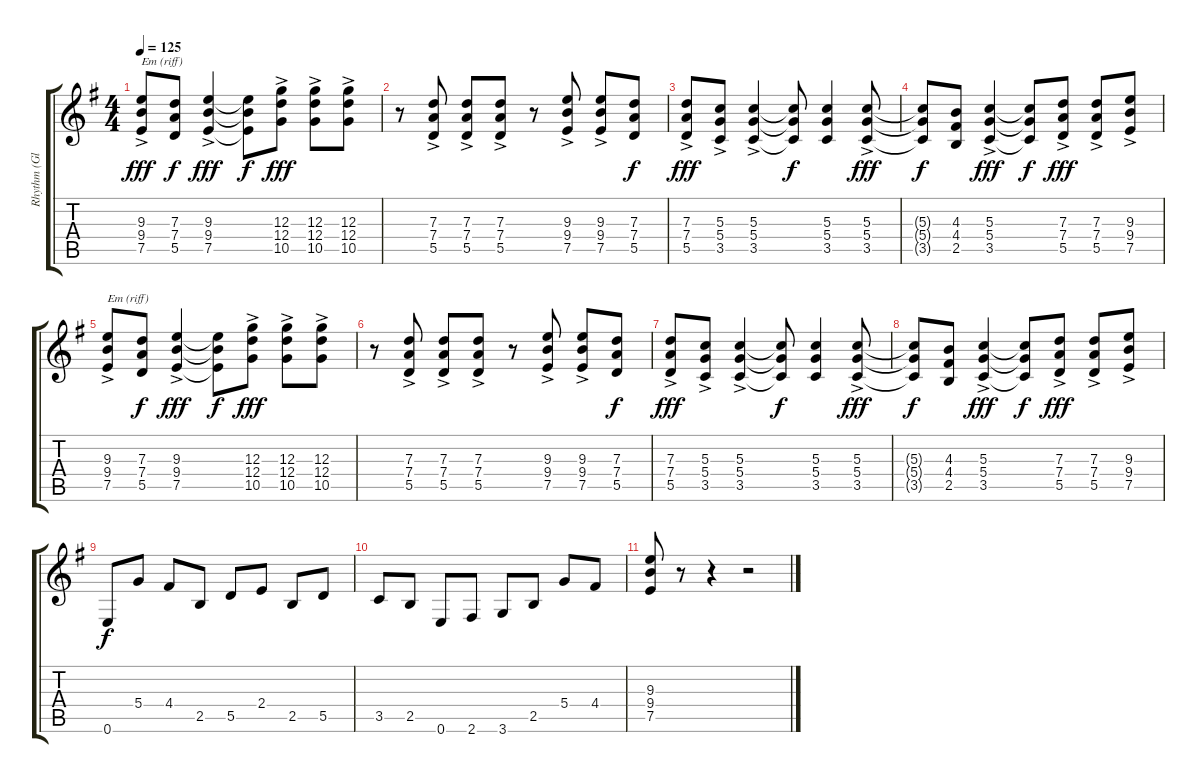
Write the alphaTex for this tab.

\track ("Rhythm (Glenn Tipton)" "Rhythm (Gl") {instrument distortionguitar}
\staff {score tabs}
\tuning (E4 B3 G3 D3 A2 E2) {hide}
\ts (4 4)
\tempo 125
\clef g2
\ks g
(9.3{ac} 9.4{ac} 7.5{ac}).8{txt "Em (riff)" dy fff} (7.3 7.4 5.5).8{dy f} (9.3{ac} 9.4{ac} 7.5{ac}).4{dy fff} (9.3{t} 9.4{t} 7.5{t}).8{dy f} (12.3{ac} 12.4{ac} 10.5{ac}).8{dy fff} (12.3{ac} 12.4{ac} 10.5{ac}).8 (12.3{ac} 12.4{ac} 10.5{ac}).8 |
r.8 (7.3{ac} 7.4{ac} 5.5{ac}).8 (7.3{ac} 7.4{ac} 5.5{ac}).8 (7.3{ac} 7.4{ac} 5.5{ac}).8 r.8 (9.3{ac} 9.4{ac} 7.5{ac}).8 (9.3{ac} 9.4{ac} 7.5{ac}).8 (7.3 7.4 5.5).8{dy f} |
(7.3{ac} 7.4{ac} 5.5{ac}).8{dy fff} (5.3{ac} 5.4{ac} 3.5{ac}).8 (5.3{ac} 5.4{ac} 3.5{ac}).4 (5.3{t} 5.4{t} 3.5{t}).8{dy f} (5.3 5.4 3.5).4 (5.3{ac} 5.4{ac} 3.5{ac}).8{dy fff} |
(5.3{t} 5.4{t} 3.5{t}).8{dy f} (4.3 4.4 2.5).8 (5.3{ac} 5.4{ac} 3.5{ac}).4{dy fff} (5.3{t} 5.4{t} 3.5{t}).8{dy f} (7.3{ac} 7.4{ac} 5.5{ac}).8{dy fff} (7.3{ac} 7.4{ac} 5.5{ac}).8 (9.3{ac} 9.4{ac} 7.5{ac}).8 |
(9.3{ac} 9.4{ac} 7.5{ac}).8{txt "Em (riff)"} (7.3 7.4 5.5).8{dy f} (9.3{ac} 9.4{ac} 7.5{ac}).4{dy fff} (9.3{t} 9.4{t} 7.5{t}).8{dy f} (12.3{ac} 12.4{ac} 10.5{ac}).8{dy fff} (12.3{ac} 12.4{ac} 10.5{ac}).8 (12.3{ac} 12.4{ac} 10.5{ac}).8 |
r.8 (7.3{ac} 7.4{ac} 5.5{ac}).8 (7.3{ac} 7.4{ac} 5.5{ac}).8 (7.3{ac} 7.4{ac} 5.5{ac}).8 r.8 (9.3{ac} 9.4{ac} 7.5{ac}).8 (9.3{ac} 9.4{ac} 7.5{ac}).8 (7.3 7.4 5.5).8{dy f} |
(7.3{ac} 7.4{ac} 5.5{ac}).8{dy fff} (5.3{ac} 5.4{ac} 3.5{ac}).8 (5.3{ac} 5.4{ac} 3.5{ac}).4 (5.3{t} 5.4{t} 3.5{t}).8{dy f} (5.3 5.4 3.5).4 (5.3{ac} 5.4{ac} 3.5{ac}).8{dy fff} |
(5.3{t} 5.4{t} 3.5{t}).8{dy f} (4.3 4.4 2.5).8 (5.3{ac} 5.4{ac} 3.5{ac}).4{dy fff} (5.3{t} 5.4{t} 3.5{t}).8{dy f} (7.3{ac} 7.4{ac} 5.5{ac}).8{dy fff} (7.3{ac} 7.4{ac} 5.5{ac}).8 (9.3{ac} 9.4{ac} 7.5{ac}).8 |
0.6.8{dy f} 5.4.8 4.4.8 2.5.8 5.5.8 2.4.8 2.5.8 5.5.8 |
3.5.8 2.5.8 0.6.8 2.6.8 3.6.8 2.5.8 5.4.8 4.4.8 |
(9.3 9.4 7.5).8 r.8 r.4 r.2
